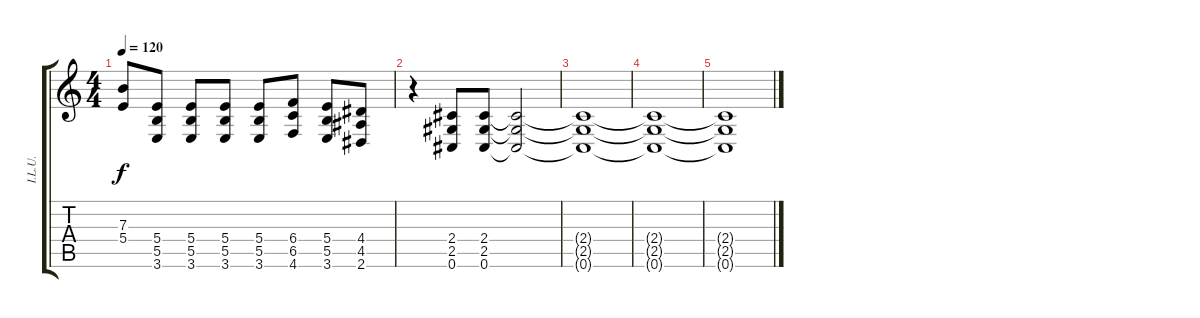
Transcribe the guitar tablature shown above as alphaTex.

\track ("I.L.U." "I.L.U.") {instrument distortionguitar}
\staff {score tabs}
\tuning (Db4 Ab3 E3 B2 Gb2 Db2) {hide}
\ts (4 4)
\tempo 120
\clef g2
\ks c
(7.3{t} 5.4{t}).8{dy f} (5.4 5.5 3.6).8 (5.4 5.5 3.6).8 (5.4 5.5 3.6).8 (5.4 5.5 3.6).8 (6.4 6.5 4.6).8 (5.4 5.5 3.6).8 (4.4 4.5 2.6).8 |
r.4 (2.4 2.5 0.6).8 (2.4 2.5 0.6).8 (2.4{t} 2.5{t} 0.6{t}).2 |
(2.4{t} 2.5{t} 0.6{t}).1 |
(2.4{t} 2.5{t} 0.6{t}).1 |
(2.4{t} 2.5{t} 0.6{t}).1
